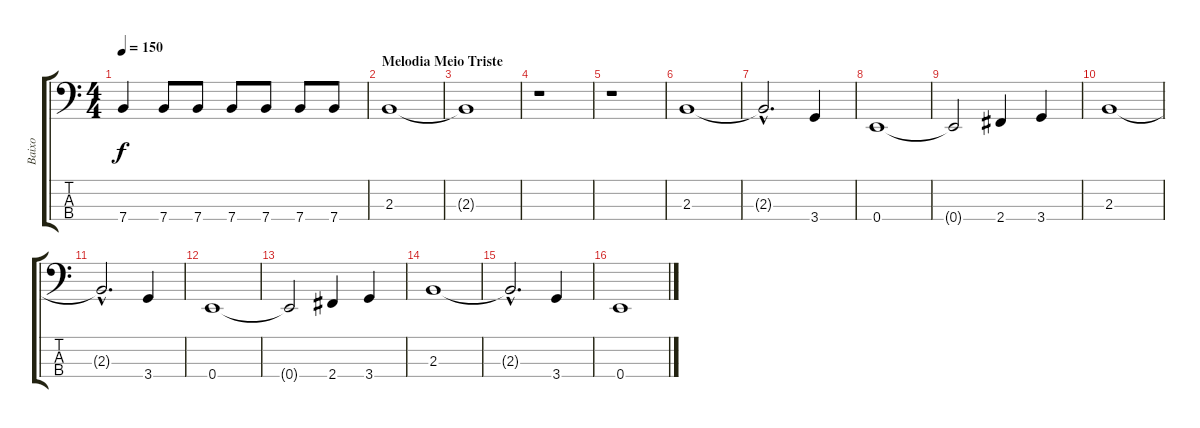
\track ("Baixo" "Baixo") {instrument electricbasspick}
\staff {score tabs}
\tuning (G2 D2 A1 E1) {hide}
\ts (4 4)
\tempo 150
\clef f4
\ks c
7.4.4{dy f} 7.4.8 7.4.8 7.4.8 7.4.8 7.4.8 7.4.8 |
\section ("" "Melodia Meio Triste")
2.3.1 |
2.3{t}.1 |
r.1 |
r.1 |
2.3.1 |
2.3{hac t}.2{d} 3.4.4 |
0.4.1 |
0.4{t}.2 2.4.4 3.4.4 |
2.3.1 |
2.3{hac t}.2{d} 3.4.4 |
0.4.1 |
0.4{t}.2 2.4.4 3.4.4 |
2.3.1 |
2.3{hac t}.2{d} 3.4.4 |
0.4.1
